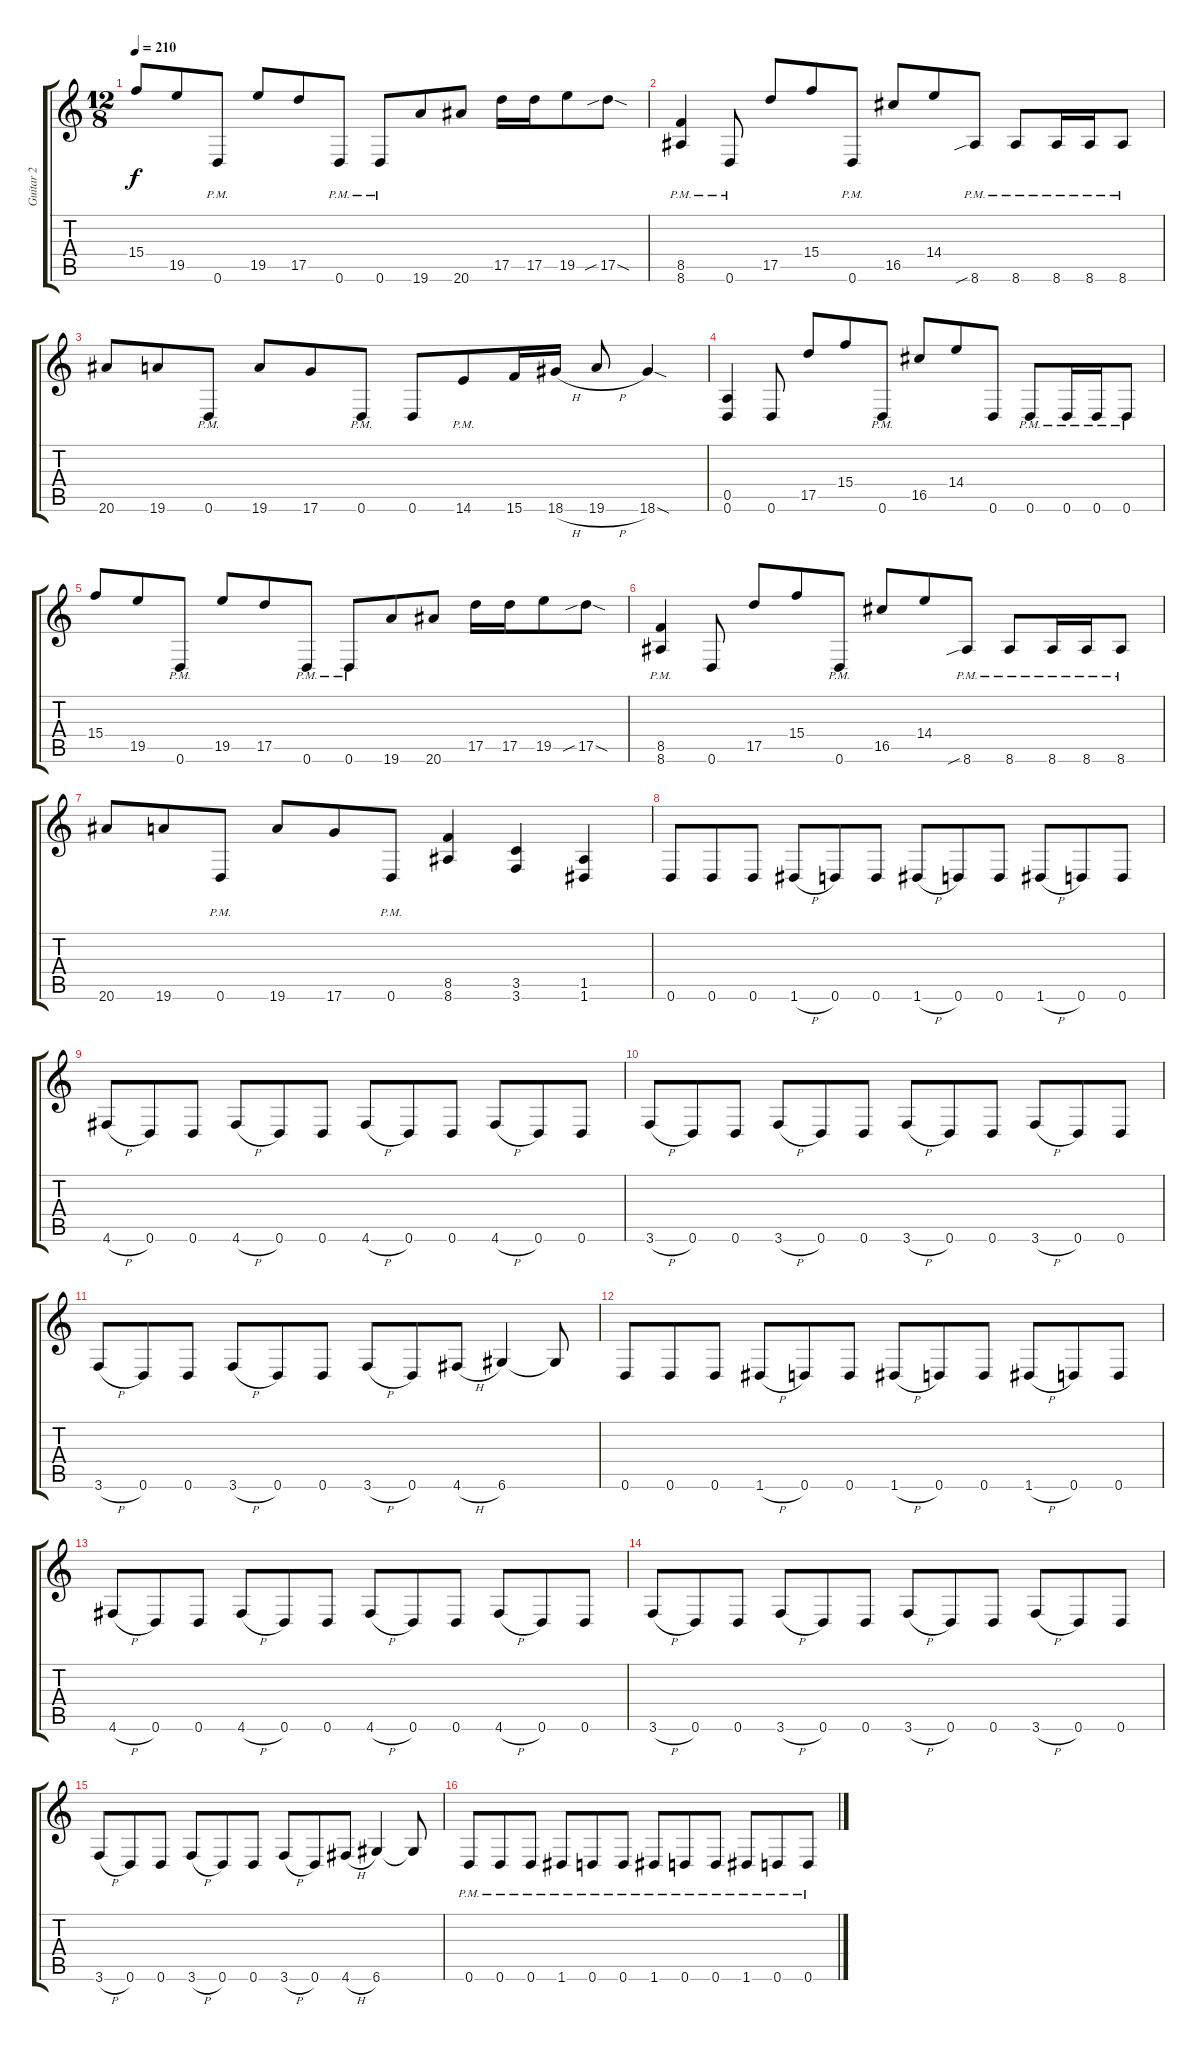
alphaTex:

\track ("Guitar 2" "Guitar 2") {instrument distortionguitar}
\staff {score tabs}
\tuning (E4 B3 G3 D3 A2 D2) {hide}
\ts (12 8)
\tempo 210
\clef g2
\ks c
15.4.8{dy f} 19.5.8 0.6{pm}.8 19.5.8 17.5.8 0.6{pm}.8 0.6{pm}.8 19.6.8 20.6.8 17.5.16 17.5.16 19.5.8 17.5{sib sod}.8 |
(8.5 8.6{pm}).4 0.6{pm}.8 17.5.8 15.4.8 0.6{pm}.8 16.5.8 14.4.8 8.6{sib pm}.8 8.6{pm}.8 8.6{pm}.16 8.6{pm}.16 8.6{pm}.8 |
20.6.8 19.6.8 0.6{pm}.8 19.6.8 17.6.8 0.6{pm}.8 0.6.8 14.6{pm}.8 15.6.16 18.6{h}.16 19.6{h}.8 18.6{sod}.4 |
(0.5 0.6).4 0.6.8 17.5.8 15.4.8 0.6{pm}.8 16.5.8 14.4.8 0.6.8 0.6{pm}.8 0.6{pm}.16 0.6{pm}.16 0.6{pm}.8 |
15.4.8 19.5.8 0.6{pm}.8 19.5.8 17.5.8 0.6{pm}.8 0.6{pm}.8 19.6.8 20.6.8 17.5.16 17.5.16 19.5.8 17.5{sib sod}.8 |
(8.5 8.6{pm}).4 0.6.8 17.5.8 15.4.8 0.6{pm}.8 16.5.8 14.4.8 8.6{sib pm}.8 8.6{pm}.8 8.6{pm}.16 8.6{pm}.16 8.6{pm}.8 |
20.6.8 19.6.8 0.6{pm}.8 19.6.8 17.6.8 0.6{pm}.8 (8.5 8.6).4 (3.5 3.6).4 (1.5 1.6).4 |
0.6.8 0.6.8 0.6.8 1.6{h}.8 0.6.8 0.6.8 1.6{h}.8 0.6.8 0.6.8 1.6{h}.8 0.6.8 0.6.8 |
4.6{h}.8 0.6.8 0.6.8 4.6{h}.8 0.6.8 0.6.8 4.6{h}.8 0.6.8 0.6.8 4.6{h}.8 0.6.8 0.6.8 |
3.6{h}.8 0.6.8 0.6.8 3.6{h}.8 0.6.8 0.6.8 3.6{h}.8 0.6.8 0.6.8 3.6{h}.8 0.6.8 0.6.8 |
3.6{h}.8 0.6.8 0.6.8 3.6{h}.8 0.6.8 0.6.8 3.6{h}.8 0.6.8 4.6{h}.8 6.6.4 6.6{t}.8 |
0.6.8 0.6.8 0.6.8 1.6{h}.8 0.6.8 0.6.8 1.6{h}.8 0.6.8 0.6.8 1.6{h}.8 0.6.8 0.6.8 |
4.6{h}.8 0.6.8 0.6.8 4.6{h}.8 0.6.8 0.6.8 4.6{h}.8 0.6.8 0.6.8 4.6{h}.8 0.6.8 0.6.8 |
3.6{h}.8 0.6.8 0.6.8 3.6{h}.8 0.6.8 0.6.8 3.6{h}.8 0.6.8 0.6.8 3.6{h}.8 0.6.8 0.6.8 |
3.6{h}.8 0.6.8 0.6.8 3.6{h}.8 0.6.8 0.6.8 3.6{h}.8 0.6.8 4.6{h}.8 6.6.4 6.6{t}.8 |
0.6{pm}.8 0.6{pm}.8 0.6{pm}.8 1.6{pm}.8 0.6{pm}.8 0.6{pm}.8 1.6{pm}.8 0.6{pm}.8 0.6{pm}.8 1.6{pm}.8 0.6{pm}.8 0.6{pm}.8
